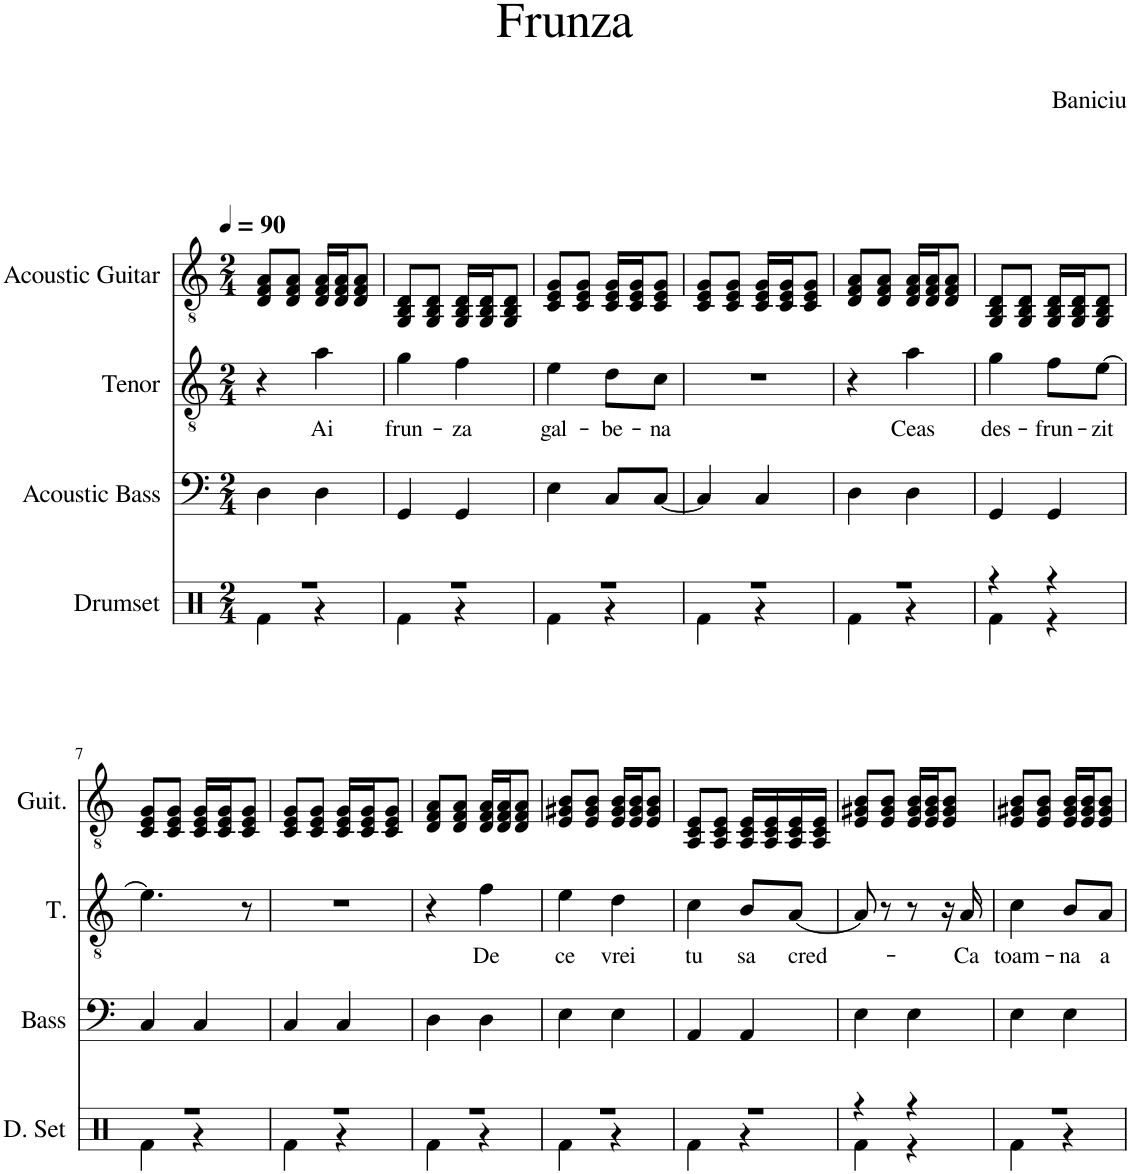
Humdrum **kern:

**kern	**kern	**kern	**text	**kern
*part4	*part3	*part2	*part2	*part1
*staff4	*staff3	*staff2	*staff2	*staff1
*I"Drumset	*I"Acoustic Bass	*I"Tenor	*	*I"Acoustic Guitar
*I'D. Set	*I'Bass	*I'T.	*	*I'Guit.
*clefX	*clefF4	*clefGv2	*	*clefGv2
*	*Trd7c12	*	*	*
*k[]	*k[]	*k[]	*	*k[]
*M2/4	*M2/4	*M2/4	*	*M2/4
*MM90	*MM90	*MM90	*	*MM90
=1	=1	=1	=1	=1
*^	*	*	*	*
2r	4Rf\	4D\	4r	.	8D/ 8F/ 8A/L
.	.	.	.	.	8D/ 8F/ 8A/J
!	!	!	!	!LO:LY:b	!
.	4r	4D\	4a\	Ai	16D/ 16F/ 16A/LL
.	.	.	.	.	16D/ 16F/ 16A/J
.	.	.	.	.	8D/ 8F/ 8A/J
=2	=2	=2	=2	=2	=2
!	!	!	!	!LO:LY:b	!
2r	4Rf\	4GG/	4g\	frun-	8GG/ 8BB/ 8D/L
.	.	.	.	.	8GG/ 8BB/ 8D/J
!	!	!	!	!LO:LY:b	!
.	4r	4GG/	4f\	-za	16GG/ 16BB/ 16D/LL
.	.	.	.	.	16GG/ 16BB/ 16D/J
.	.	.	.	.	8GG/ 8BB/ 8D/J
=3	=3	=3	=3	=3	=3
!	!	!	!	!LO:LY:b	!
2r	4Rf\	4E\	4e\	gal-	8C/ 8E/ 8G/L
.	.	.	.	.	8C/ 8E/ 8G/J
!	!	!	!	!LO:LY:b	!
.	4r	8C/L	8d\L	-be-	16C/ 16E/ 16G/LL
.	.	.	.	.	16C/ 16E/ 16G/J
!	!	!	!	!LO:LY:b	!
.	.	[8C/J	8c\J	-na	8C/ 8E/ 8G/J
=4	=4	=4	=4	=4	=4
2r	4Rf\	4C/]	2r	.	8C/ 8E/ 8G/L
.	.	.	.	.	8C/ 8E/ 8G/J
.	4r	4C/	.	.	16C/ 16E/ 16G/LL
.	.	.	.	.	16C/ 16E/ 16G/J
.	.	.	.	.	8C/ 8E/ 8G/J
=5	=5	=5	=5	=5	=5
2r	4Rf\	4D\	4r	.	8D/ 8F/ 8A/L
.	.	.	.	.	8D/ 8F/ 8A/J
!	!	!	!	!LO:LY:b	!
.	4r	4D\	4a\	Ceas	16D/ 16F/ 16A/LL
.	.	.	.	.	16D/ 16F/ 16A/J
.	.	.	.	.	8D/ 8F/ 8A/J
=6	=6	=6	=6	=6	=6
!	!	!	!	!LO:LY:b	!
4r	4Rf\	4GG/	4g\	des-	8GG/ 8BB/ 8D/L
.	.	.	.	.	8GG/ 8BB/ 8D/J
!	!	!	!	!LO:LY:b	!
4r	4r	4GG/	8f\L	-frun-	16GG/ 16BB/ 16D/LL
.	.	.	.	.	16GG/ 16BB/ 16D/J
!	!	!	!	!LO:LY:b	!
.	.	.	[8e\J	-zit	8GG/ 8BB/ 8D/J
!!LO:LB:g=z
=7	=7	=7	=7	=7	=7
2r	4Rf\	4C/	4.e\]	.	8C/ 8E/ 8G/L
.	.	.	.	.	8C/ 8E/ 8G/J
.	4r	4C/	.	.	16C/ 16E/ 16G/LL
.	.	.	.	.	16C/ 16E/ 16G/J
.	.	.	8r	.	8C/ 8E/ 8G/J
=8	=8	=8	=8	=8	=8
2r	4Rf\	4C/	2r	.	8C/ 8E/ 8G/L
.	.	.	.	.	8C/ 8E/ 8G/J
.	4r	4C/	.	.	16C/ 16E/ 16G/LL
.	.	.	.	.	16C/ 16E/ 16G/J
.	.	.	.	.	8C/ 8E/ 8G/J
=9	=9	=9	=9	=9	=9
2r	4Rf\	4D\	4r	.	8D/ 8F/ 8A/L
.	.	.	.	.	8D/ 8F/ 8A/J
!	!	!	!	!LO:LY:b	!
.	4r	4D\	4f\	De	16D/ 16F/ 16A/LL
.	.	.	.	.	16D/ 16F/ 16A/J
.	.	.	.	.	8D/ 8F/ 8A/J
=10	=10	=10	=10	=10	=10
!	!	!	!	!LO:LY:b	!
2r	4Rf\	4E\	4e\	ce	8E/ 8G#X/ 8B/L
.	.	.	.	.	8E/ 8G#/ 8B/J
!	!	!	!	!LO:LY:b	!
.	4r	4E\	4d\	vrei	16E/ 16G#/ 16B/LL
.	.	.	.	.	16E/ 16G#/ 16B/J
.	.	.	.	.	8E/ 8G#/ 8B/J
=11	=11	=11	=11	=11	=11
!	!	!	!	!LO:LY:b	!
2r	4Rf\	4AA/	4c\	tu	8AA/ 8C/ 8E/L
.	.	.	.	.	8AA/ 8C/ 8E/J
!	!	!	!	!LO:LY:b	!
.	4r	4AA/	8B/L	sa	16AA/ 16C/ 16E/LL
.	.	.	.	.	16AA/ 16C/ 16E/
!	!	!	!	!LO:LY:b	!
.	.	.	[8A/J	cred-	16AA/ 16C/ 16E/
.	.	.	.	.	16AA/ 16C/ 16E/JJ
=12	=12	=12	=12	=12	=12
4r	4Rf\	4E\	8A/]	.	8E/ 8G#X/ 8B/L
.	.	.	8r	.	8E/ 8G#/ 8B/J
4r	4r	4E\	8r	.	16E/ 16G#/ 16B/LL
.	.	.	.	.	16E/ 16G#/ 16B/J
.	.	.	16r	.	8E/ 8G#/ 8B/J
!	!	!	!	!LO:LY:b	!
.	.	.	16A/	Ca	.
=13	=13	=13	=13	=13	=13
!	!	!	!	!LO:LY:b	!
2r	4Rf\	4E\	4c\	toam-	8E/ 8G#X/ 8B/L
.	.	.	.	.	8E/ 8G#/ 8B/J
!	!	!	!	!LO:LY:b	!
.	4r	4E\	8B/L	-na	16E/ 16G#/ 16B/LL
.	.	.	.	.	16E/ 16G#/ 16B/J
!	!	!	!	!LO:LY:b	!
.	.	.	8A/J	a	8E/ 8G#/ 8B/J
*v	*v	*	*	*	*
=	=	=	=	=
*-	*-	*-	*-	*-
